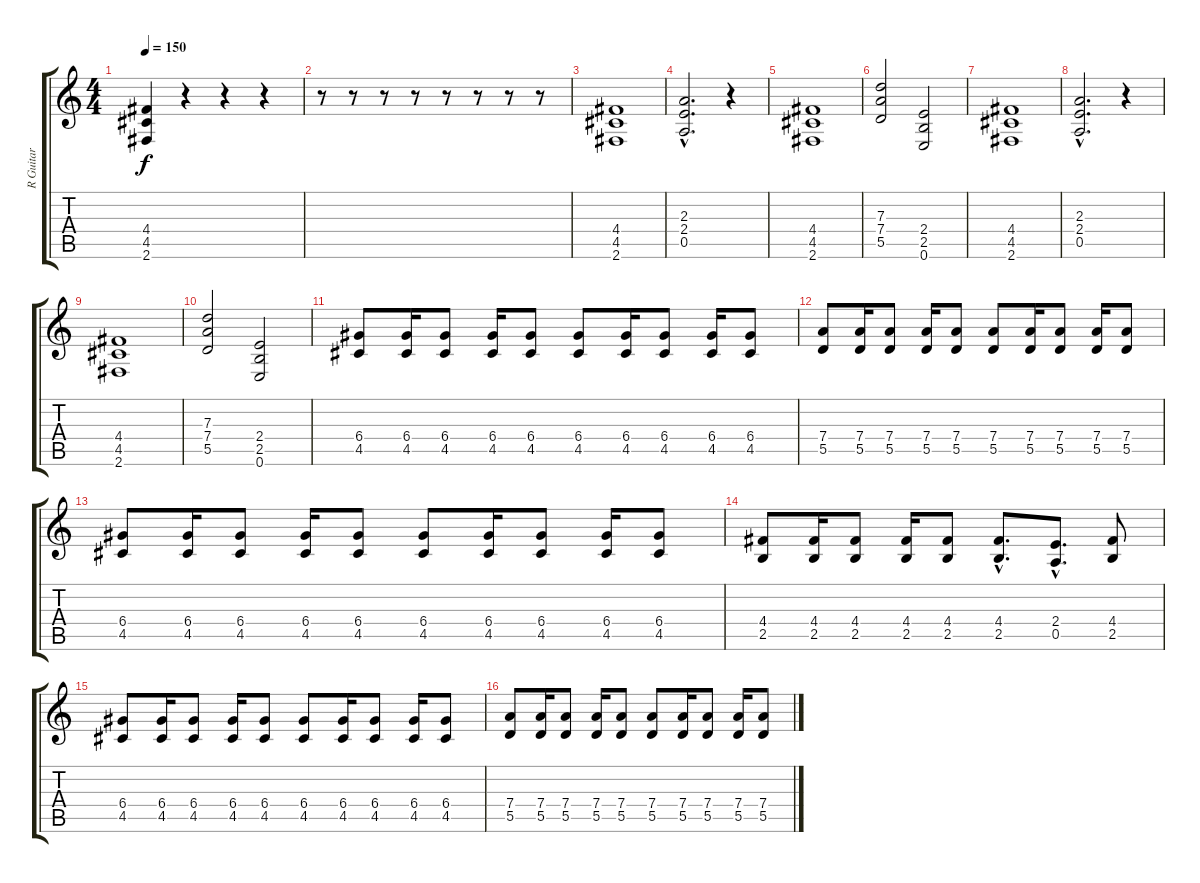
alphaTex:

\track ("R Guitar" "R Guitar") {instrument distortionguitar}
\staff {score tabs}
\tuning (E4 B3 G3 D3 A2 E2) {hide}
\ts (4 4)
\tempo 150
\clef g2
\ks c
(4.4 4.5 2.6).4{dy f} r.4 r.4 r.4 |
r.8 r.8 r.8 r.8 r.8 r.8 r.8 r.8 |
(4.4 4.5 2.6).1 |
(2.3{hac} 2.4{hac} 0.5{hac}).2{d} r.4 |
(4.4 4.5 2.6).1 |
(7.3 7.4 5.5).2 (2.4 2.5 0.6).2 |
(4.4 4.5 2.6).1 |
(2.3{hac} 2.4{hac} 0.5{hac}).2{d} r.4 |
(4.4 4.5 2.6).1 |
(7.3 7.4 5.5).2 (2.4 2.5 0.6).2 |
(6.4 4.5).8 (6.4 4.5).16 (6.4 4.5).8 (6.4 4.5).16 (6.4 4.5).8 (6.4 4.5).8 (6.4 4.5).16 (6.4 4.5).8 (6.4 4.5).16 (6.4 4.5).8 |
(7.4 5.5).8 (7.4 5.5).16 (7.4 5.5).8 (7.4 5.5).16 (7.4 5.5).8 (7.4 5.5).8 (7.4 5.5).16 (7.4 5.5).8 (7.4 5.5).16 (7.4 5.5).8 |
(6.4 4.5).8 (6.4 4.5).16 (6.4 4.5).8 (6.4 4.5).16 (6.4 4.5).8 (6.4 4.5).8 (6.4 4.5).16 (6.4 4.5).8 (6.4 4.5).16 (6.4 4.5).8 |
(4.4 2.5).8 (4.4 2.5).16 (4.4 2.5).8 (4.4 2.5).16 (4.4 2.5).8 (4.4{hac} 2.5{hac}).8{d} (2.4{hac} 0.5{hac}).8{d} (4.4 2.5).8 |
(6.4 4.5).8 (6.4 4.5).16 (6.4 4.5).8 (6.4 4.5).16 (6.4 4.5).8 (6.4 4.5).8 (6.4 4.5).16 (6.4 4.5).8 (6.4 4.5).16 (6.4 4.5).8 |
(7.4 5.5).8 (7.4 5.5).16 (7.4 5.5).8 (7.4 5.5).16 (7.4 5.5).8 (7.4 5.5).8 (7.4 5.5).16 (7.4 5.5).8 (7.4 5.5).16 (7.4 5.5).8
